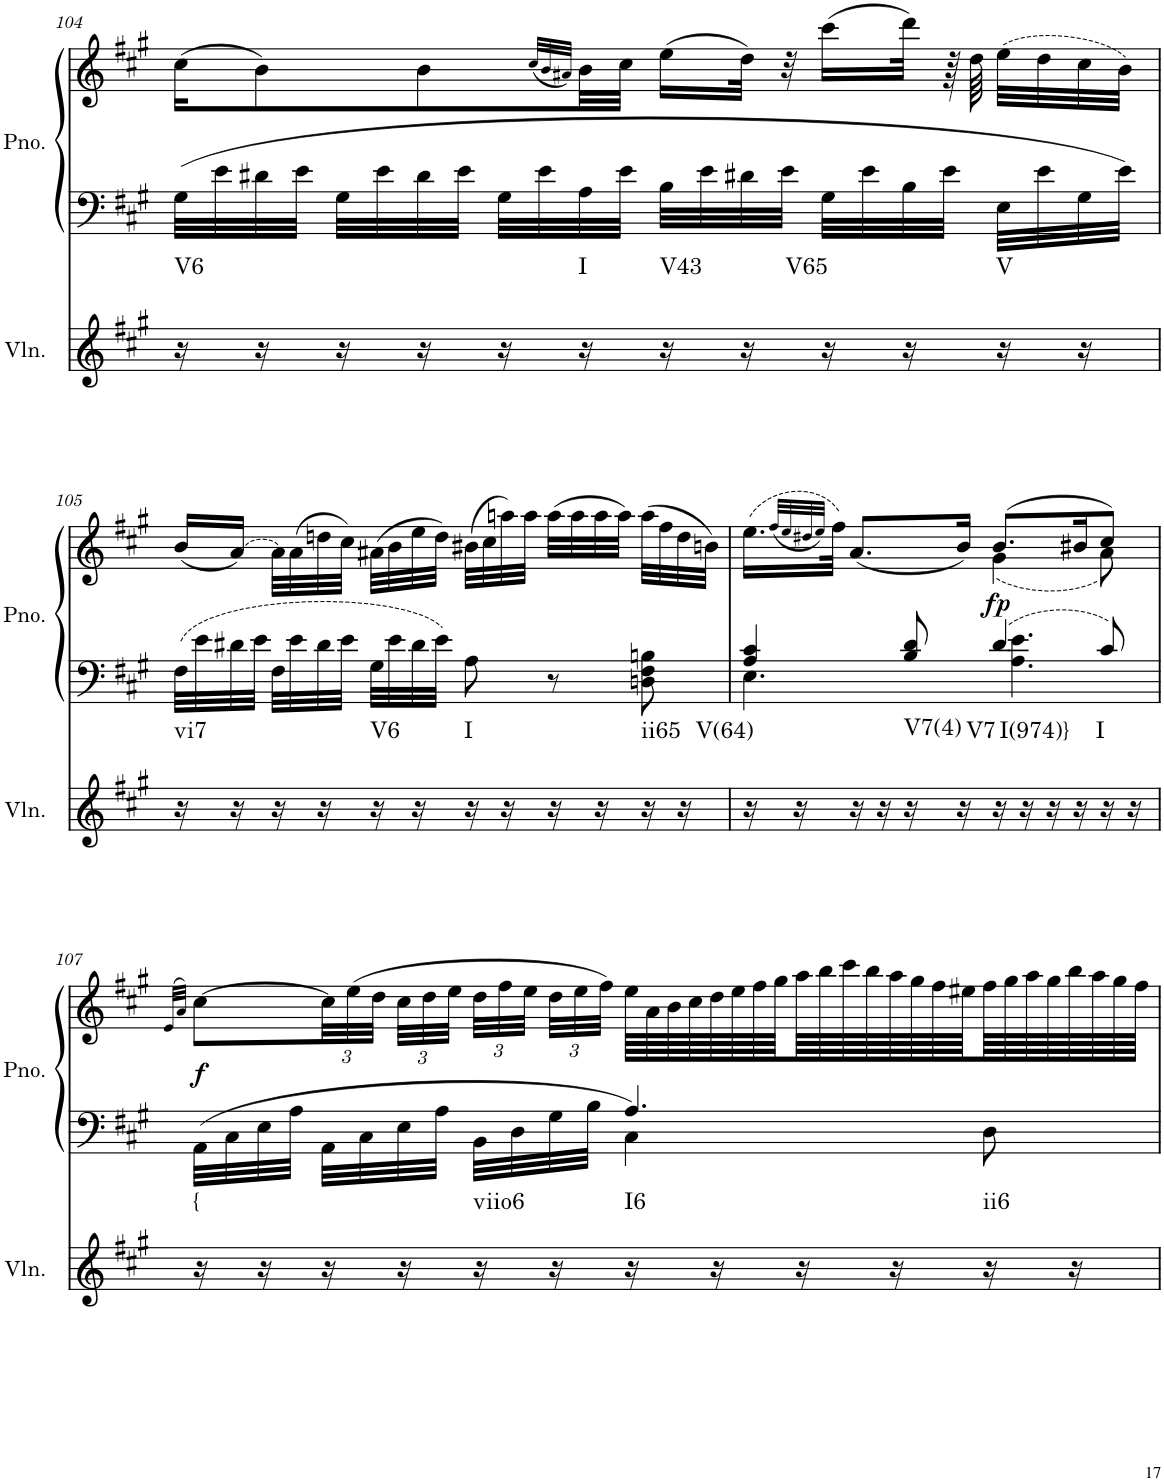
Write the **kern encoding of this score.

**kern	**harte	**kern	**kern	**dynam
*part2	*part2	*part1	*part1	*part1
*staff3	*	*staff2	*staff1	*staff1/2
*I"Violin	*	*I"Piano	*	*
*I'Vln.	*	*I'Pno.	*	*
!!LO:PB:g=z
*clefG2	*	*clefF4	*clefG2	*
*k[f#c#g#]	*	*k[f#c#g#]	*k[f#c#g#]	*
*M6/8	*	*M6/8	*M6/8	*
=104	=104	=104	=104	=104
!	!LO:H:kt=V6	!	!	!
16r	N	32G#\LLL	(16cc#\KL	.
.	.	32e\	.	.
16r	.	32d#X\	8b\)	.
.	.	32e\JJJ	.	.
16r	.	32G#\LLL	.	.
.	.	32e\	.	.
16r	.	32d#\	8b\	.
.	.	32e\JJJ	.	.
16r	.	32G#\LLL	.	.
.	.	32e\	.	.
.	.	.	(32qcc#/LLL	.
.	.	.	32qb/	.
.	.	.	32qa#X/JJJ)	.
!	!LO:H:kt=I	!	!	!
16r	N	32A\	32b\LL	.
.	.	32e\JJJ	32cc#\JJJ	.
!	!LO:H:kt=V43	!	!	!
16r	N	32B\LLL	(16ee\LL	.
.	.	32e\	.	.
16r	.	32d#X\	32dd\JJk)	.
.	.	32e\JJJ	32r	.
!	!LO:H:kt=V65	!	!	!
16r	N	32G#\LLL	(16ccc#\LL	.
.	.	32e\	.	.
16r	.	32B\	32ddd\JJk)	.
.	.	32e\JJJ	64r	.
.	.	.	64dd\	.
!	!LO:H:kt=V	!	!	!
16r	N	32E\LLL	(32ee\LLL	.
.	.	32e\	32dd\	.
16r	.	32G#\	32cc#\	.
.	.	32e\JJJ	32b\JJJ)	.
!!LO:LB:g=z
=105	=105	=105	=105	=105
!	!LO:H:kt=vi7	!	!	!
16r	N	32F#\LLL	(16b/LL	.
.	.	32e\	.	.
!	!	!	!LO:T:dash	!
16r	.	32d#X\	[16a/JJ)	.
.	.	32e\JJJ	.	.
16r	.	32F#\LLL	32a\LLL]	.
.	.	32e\	(32a\	.
16r	.	32d#\	32ddn\	.
.	.	32e\JJJ	32cc#\JJJ)	.
!	!LO:H:kt=V6	!	!	!
16r	N	32G#\LLL	(32a#X\LLL	.
.	.	32e\	32b\	.
16r	.	32d#\	32ee\	.
.	.	32e\JJJ	32dd\JJJ)	.
!	!LO:H:kt=I	!	!	!
16r	N	8A\	(32b#X\LLL	.
.	.	.	32cc#\	.
16r	.	.	32aan\)	.
.	.	.	32aa\JJJ	.
16r	.	8r	(32aa\LLL	.
.	.	.	32aa\	.
16r	.	.	32aa\	.
.	.	.	32aa\JJJ)	.
!	!LO:H:kt=ii65	!	!	!
16r	N	8Dn\ 8F#\ 8Bn\	(32aa\LLL	.
.	.	.	32ff#\	.
16r	.	.	32dd\	.
.	.	.	32bn\JJJ)	.
=106	=106	=106	=106	=106
*	*	*^	*^	*
!	!LO:H:kt=V(64)	!	!	!	!	!
16r	N	4A/ 4c#/	4.E\	(>16.ee\LL	4.ryy	.
16r	.	.	.	.	.	.
.	.	.	.	(32qff#/LLL	.	.
.	.	.	.	32qee/	.	.
.	.	.	.	32qdd#X/	.	.
.	.	.	.	32qee/JJJ)	.	.
.	.	.	.	32ff#\JJk)	.	.
16r	.	.	.	(8.a/L	.	.
16r	.	.	.	.	.	.
!	!LO:H:kt=V7(4)	!	!	!	!	!
16r	N	8B/ 8d/	.	.	.	.
!	!LO:H:kt=V7	!	!	!	!	!
16r	N	.	.	16b/Jk)	.	.
!	!LO:H:kt=I(974)}	!	!	!	!	!LO:DY:b
16r	N	4d/	4.A\ 4.e\	(8.b/L	(4g#\	fp
16r	.	.	.	.	.	.
16r	.	.	.	.	.	.
16r	.	.	.	16b#X/K	.	.
!	!LO:H:kt=I	!	!	!	!	!
16r	N	8c#/	.	8cc#/J)	8a\)	.
16r	.	.	.	.	.	.
*	*	*	*	*v	*v	*
!!LO:LB:g=z
=107	=107	=107	=107	=107	=107
.	.	.	.	(>32qe/LLL	.
.	.	.	.	32qa/JJJ)	.
!	!LO:H:kt={	!	!	!	!LO:DY:b
16r	N	32AA\LLL	4.ryy	[8cc#\L	f
.	.	32C#\	.	.	.
16r	.	32E\	.	.	.
.	.	32A\JJJ	.	.	.
*	*	*	*	*Xbrackettup	*
16r	.	32AA\LLL	.	48cc#\LL]	.
.	.	.	.	(48ee\	.
.	.	32C#\	.	.	.
.	.	.	.	48dd\JJJ	.
16r	.	32E\	.	48cc#\LLL	.
.	.	.	.	48dd\	.
.	.	32A\JJJ	.	.	.
.	.	.	.	48ee\JJJ	.
!	!LO:H:kt=viio6	!	!	!	!
16r	N	32BB\LLL	.	48dd\LLL	.
.	.	.	.	48ff#\	.
.	.	32D\	.	.	.
.	.	.	.	48ee\JJJ	.
16r	.	32G#\	.	48dd\LLL	.
.	.	.	.	48ee\	.
.	.	32B\JJJ	.	.	.
.	.	.	.	48ff#\JJJ)	.
!	!LO:H:kt=I6	!	!	!	!
16r	N	4.A/	4C#\	64ee\LLLL	.
.	.	.	.	64a\	.
.	.	.	.	64b\	.
.	.	.	.	64cc#\	.
16r	.	.	.	64dd\	.
.	.	.	.	64ee\	.
.	.	.	.	64ff#\	.
.	.	.	.	64gg#\	.
16r	.	.	.	64aa\	.
.	.	.	.	64bb\	.
.	.	.	.	64ccc#\	.
.	.	.	.	64bb\	.
16r	.	.	.	64aa\	.
.	.	.	.	64gg#\	.
.	.	.	.	64ff#\	.
.	.	.	.	64ee#X\	.
!	!LO:H:kt=ii6	!	!	!	!
16r	N	.	8D\	64ff#\	.
.	.	.	.	64gg#\	.
.	.	.	.	64aa\	.
.	.	.	.	64gg#\	.
16r	.	.	.	64bb\	.
.	.	.	.	64aa\	.
.	.	.	.	64gg#\	.
.	.	.	.	64ff#\JJJJ	.
*	*	*v	*v	*	*
=	=	=	=	=
*-	*-	*-	*-	*-
